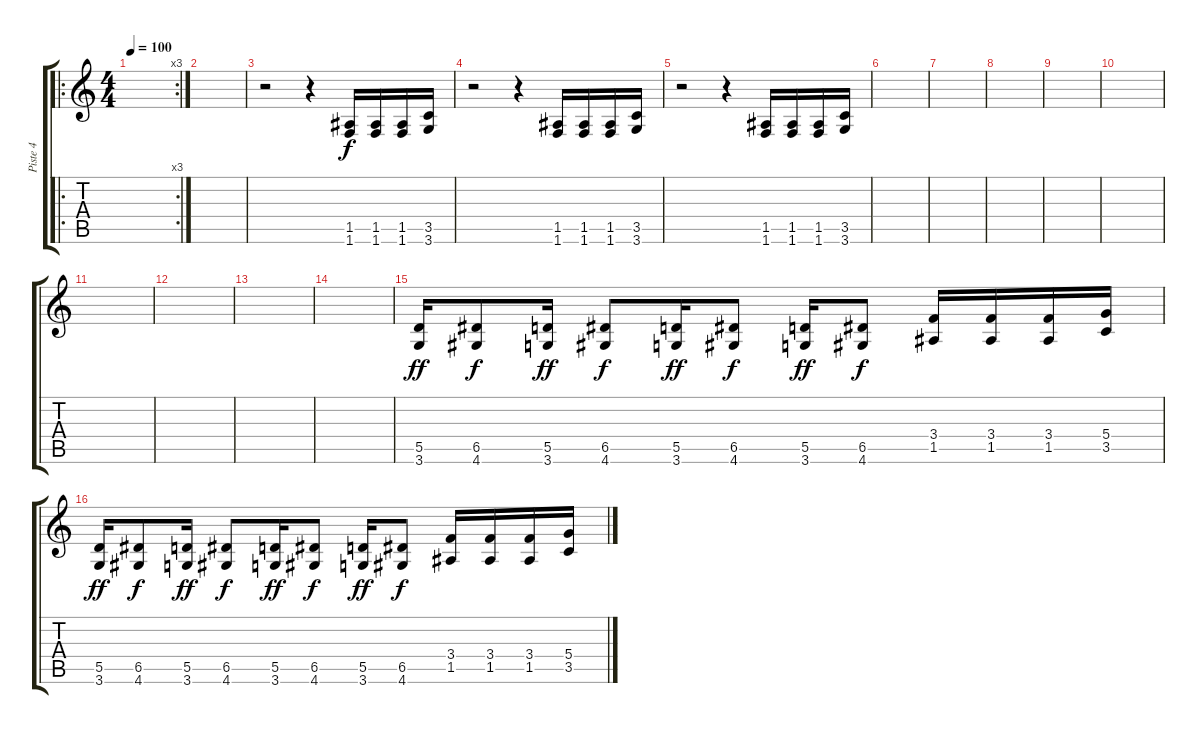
\track ("Piste 4" "Piste 4") {instrument distortionguitar}
\staff {score tabs}
\tuning (E4 B3 G3 D3 A2 E2) {hide}
\ro
\rc 3
\ts (4 4)
\tempo 100
\clef g2
\ks c
|
|
r.2{volume 12} r.4 (1.5 1.6).16 (1.5 1.6).16 (1.5 1.6).16 (3.5 3.6).16 |
r.2 r.4 (1.5 1.6).16 (1.5 1.6).16 (1.5 1.6).16 (3.5 3.6).16 |
r.2 r.4 (1.5 1.6).16 (1.5 1.6).16 (1.5 1.6).16 (3.5 3.6).16 |
|
|
|
|
|
|
|
|
|
(5.5 3.6).16{dy ff volume 14} (6.5 4.6).8{dy f} (5.5 3.6).16{dy ff} (6.5 4.6).8{dy f} (5.5 3.6).16{dy ff} (6.5 4.6).8{dy f} (5.5 3.6).16{dy ff} (6.5 4.6).8{dy f} (3.4 1.5).16 (3.4 1.5).16 (3.4 1.5).16 (5.4 3.5).16 |
(5.5 3.6).16{dy ff} (6.5 4.6).8{dy f} (5.5 3.6).16{dy ff} (6.5 4.6).8{dy f} (5.5 3.6).16{dy ff} (6.5 4.6).8{dy f} (5.5 3.6).16{dy ff} (6.5 4.6).8{dy f} (3.4 1.5).16 (3.4 1.5).16 (3.4 1.5).16 (5.4 3.5).16
